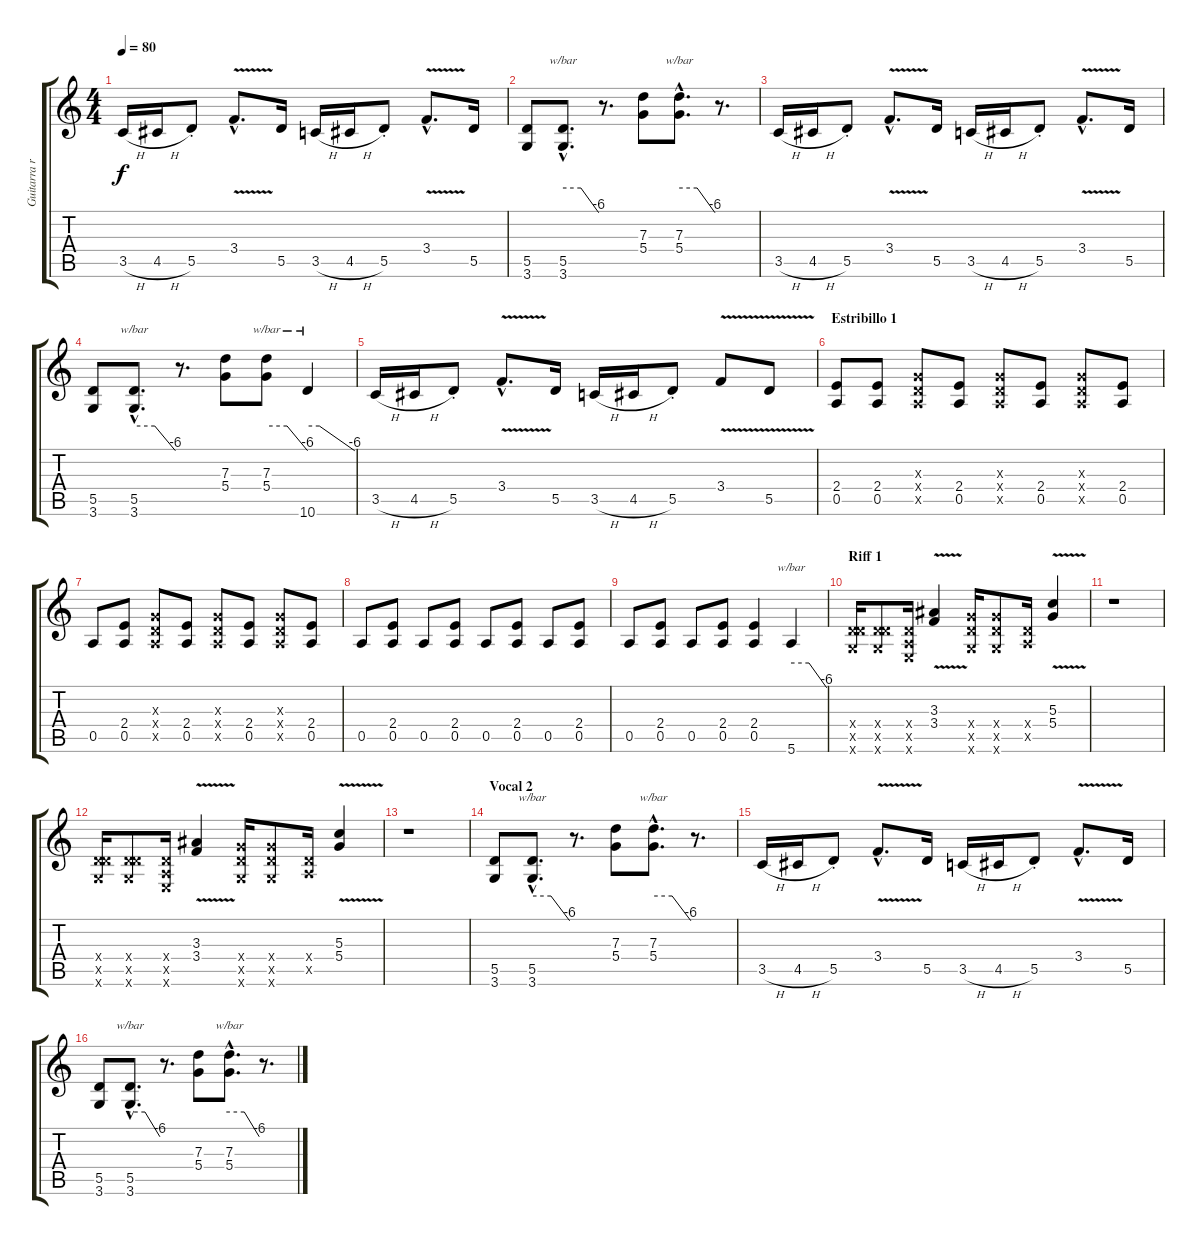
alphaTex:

\track ("Guitarra rítmica" "Guitarra r") {instrument distortionguitar}
\staff {score tabs}
\tuning (E4 B3 G3 D3 A2 E2) {hide}
\ts (4 4)
\tempo 80
\clef g2
\ks c
3.5{h}.16{dy f} 4.5{h}.16 5.5{st}.8 3.4{v hac}.8{d} 5.5.16 3.5{h}.16 4.5{h}.16 5.5{st}.8 3.4{v hac}.8{d} 5.5.16 |
(5.5 3.6).8 (5.5{hac} 3.6{hac}).8{d tbe (custom default 0 0 30 0 60 -24)} r.8{d} (7.3 5.4).8 (7.3{hac} 5.4{hac}).8{d tbe (custom default 0 0 30 0 60 -24)} r.8{d} |
3.5{h}.16 4.5{h}.16 5.5{st}.8 3.4{v hac}.8{d} 5.5.16 3.5{h}.16 4.5{h}.16 5.5{st}.8 3.4{v hac}.8{d} 5.5.16 |
(5.5 3.6).8 (5.5{hac} 3.6{hac}).8{d tbe (custom default 0 0 30 0 60 -24)} r.8{d} (7.3 5.4).8 (7.3 5.4).8{tbe (custom default 0 0 30 0 60 -24)} 10.6.4{tbe (custom default 0 0 15 0 60 -24)} |
3.5{h}.16 4.5{h}.16 5.5{st}.8 3.4{v hac}.8{d} 5.5.16 3.5{h}.16 4.5{h}.16 5.5{st}.8 3.4{v}.8 5.5{v}.8 |
\section ("" "Estribillo 1")
(2.4 0.5).8 (2.4 0.5).8 (0.3{x} 0.4{x} 0.5{x}).8 (2.4 0.5).8 (0.3{x} 0.4{x} 0.5{x}).8 (2.4 0.5).8 (0.3{x} 0.4{x} 0.5{x}).8 (2.4 0.5).8 |
0.5.8 (2.4 0.5).8 (0.3{x} 0.4{x} 0.5{x}).8 (2.4 0.5).8 (0.3{x} 0.4{x} 0.5{x}).8 (2.4 0.5).8 (0.3{x} 0.4{x} 0.5{x}).8 (2.4 0.5).8 |
0.5.8 (2.4 0.5).8 0.5.8 (2.4 0.5).8 0.5.8 (2.4 0.5).8 0.5.8 (2.4 0.5).8 |
0.5.8 (2.4 0.5).8 0.5.8 (2.4 0.5).8 (2.4 0.5).4 5.6.4{tbe (custom default 0 0 30 0 60 -24)} |
\section ("" "Riff 1")
(0.4{x} 5.5{x} 3.6{x}).16 (0.4{x} 5.5{x} 3.6{x}).8 (0.4{x} 0.5{x} 0.6{x}).16 (3.3{v} 3.4{v}).4 (5.4{x} 5.5{x} 3.6{x}).16 (5.4{x} 5.5{x} 3.6{x}).8 (0.4{x} 0.5{x}).16 (5.3{v} 5.4{v}).4 |
r.1 |
(0.4{x} 5.5{x} 3.6{x}).16 (0.4{x} 5.5{x} 3.6{x}).8 (0.4{x} 0.5{x} 0.6{x}).16 (3.3{v} 3.4{v}).4 (5.4{x} 5.5{x} 3.6{x}).16 (5.4{x} 5.5{x} 3.6{x}).8 (0.4{x} 0.5{x}).16 (5.3{v} 5.4{v}).4 |
r.1 |
\section ("" "Vocal 2")
(5.5 3.6).8 (5.5{hac} 3.6{hac}).8{d tbe (custom default 0 0 30 0 60 -24)} r.8{d} (7.3 5.4).8 (7.3{hac} 5.4{hac}).8{d tbe (custom default 0 0 30 0 60 -24)} r.8{d} |
3.5{h}.16 4.5{h}.16 5.5{st}.8 3.4{v hac}.8{d} 5.5.16 3.5{h}.16 4.5{h}.16 5.5{st}.8 3.4{v hac}.8{d} 5.5.16 |
(5.5 3.6).8 (5.5{hac} 3.6{hac}).8{d tbe (custom default 0 0 30 0 60 -24)} r.8{d} (7.3 5.4).8 (7.3{hac} 5.4{hac}).8{d tbe (custom default 0 0 30 0 60 -24)} r.8{d}
